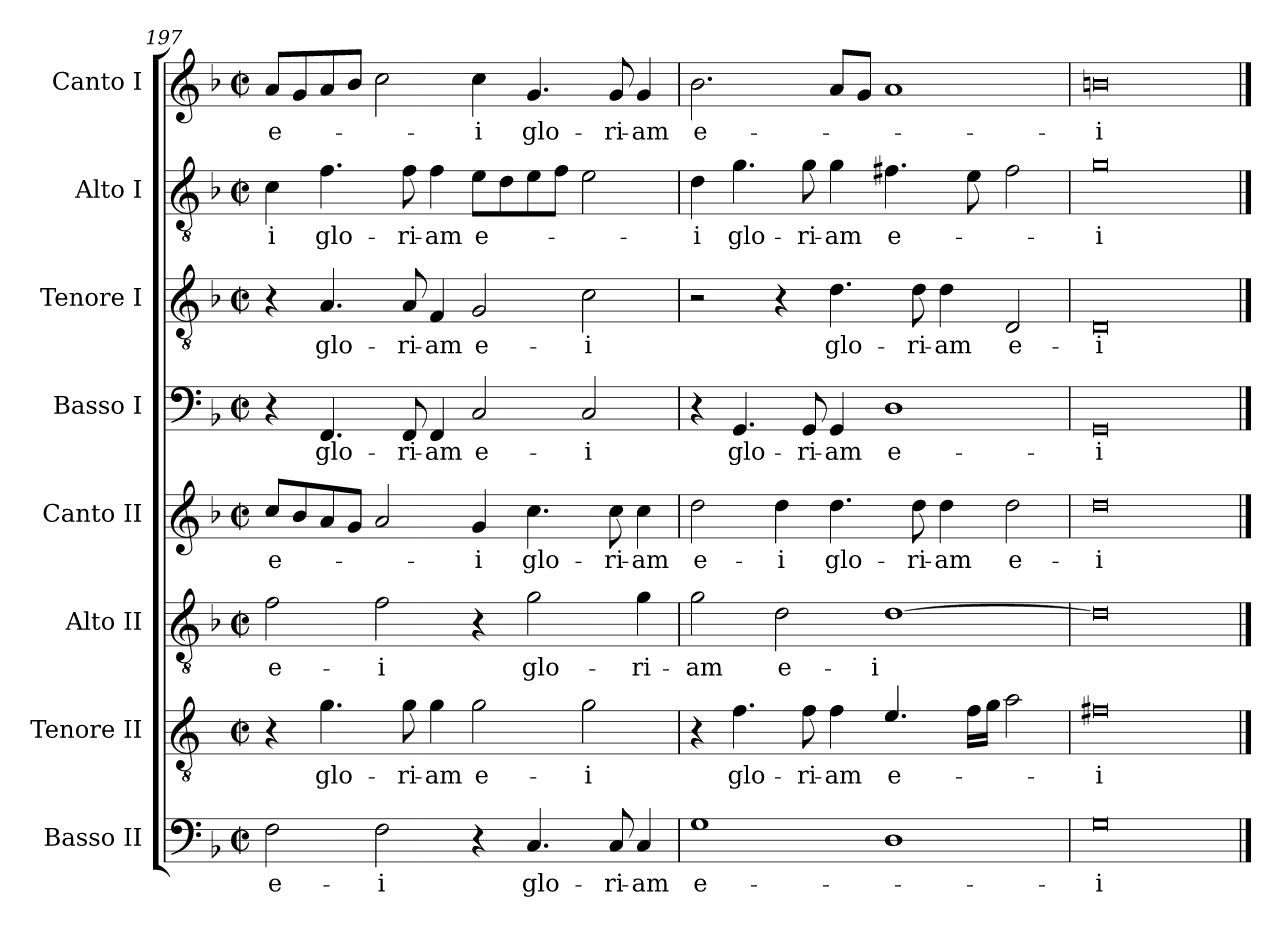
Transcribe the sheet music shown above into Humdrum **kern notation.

**kern	**text	**kern	**text	**kern	**text	**kern	**text	**kern	**text	**kern	**text	**kern	**text	**kern	**text
*part8	*part8	*part7	*part7	*part6	*part6	*part5	*part5	*part4	*part4	*part3	*part3	*part2	*part2	*part1	*part1
*staff8	*staff8	*staff7	*staff7	*staff6	*staff6	*staff5	*staff5	*staff4	*staff4	*staff3	*staff3	*staff2	*staff2	*staff1	*staff1
*I"Basso II	*	*I"Tenore II	*	*I"Alto II	*	*I"Canto II	*	*I"Basso I	*	*I"Tenore I	*	*I"Alto I	*	*I"Canto I	*
*clefF4	*	*clefGv2	*	*clefGv2	*	*clefG2	*	*clefF4	*	*clefGv2	*	*clefGv2	*	*clefG2	*
*	*	*ITrd4c7	*	*	*	*	*	*	*	*	*	*	*	*	*
*k[b-]	*	*k[b-]	*	*k[b-]	*	*k[b-]	*	*k[b-]	*	*k[b-]	*	*k[b-]	*	*k[b-]	*
*d:	*	*d:	*	*d:	*	*d:	*	*d:	*	*d:	*	*d:	*	*d:	*
*M2/2	*	*M2/2	*	*M2/2	*	*M2/2	*	*M2/2	*	*M2/2	*	*M2/2	*	*M2/2	*
*met(c|)	*	*met(c|)	*	*met(c|)	*	*met(c|)	*	*met(c|)	*	*met(c|)	*	*met(c|)	*	*met(c|)	*
=197	=197	=197	=197	=197	=197	=197	=197	=197	=197	=197	=197	=197	=197	=197	=197
!	!LO:LY:b	!	!	!	!LO:LY:b	!	!LO:LY:b	!	!	!	!	!	!LO:LY:b	!	!LO:LY:b
2F\	e-	4r	.	2f\	e-	8cc/L	e-	4r	.	4r	.	4c\	-i	8a/L	e-
.	.	.	.	.	.	8b-/	.	.	.	.	.	.	.	8g/	.
!	!	!	!LO:LY:b	!	!	!	!	!	!LO:LY:b	!	!LO:LY:b	!	!LO:LY:b	!	!
.	.	4.c\	glo-	.	.	8a/	.	4.FF/	glo-	4.A/	glo-	4.f\	glo-	8a/	.
.	.	.	.	.	.	8g/J	.	.	.	.	.	.	.	8b-/J	.
!	!LO:LY:b	!	!	!	!LO:LY:b	!	!	!	!	!	!	!	!	!	!
2F\	-i	.	.	2f\	-i	2a/	.	.	.	.	.	.	.	2cc\	.
!	!	!	!LO:LY:b	!	!	!	!	!	!LO:LY:b	!	!LO:LY:b	!	!LO:LY:b	!	!
.	.	8c\	-ri-	.	.	.	.	8FF/	-ri-	8A/	-ri-	8f\	-ri-	.	.
!	!	!	!LO:LY:b	!	!	!	!	!	!LO:LY:b	!	!LO:LY:b	!	!LO:LY:b	!	!
.	.	4c\	-am	.	.	.	.	4FF/	-am	4F/	-am	4f\	-am	.	.
!	!	!	!LO:LY:b	!	!	!	!LO:LY:b	!	!LO:LY:b	!	!LO:LY:b	!	!LO:LY:b	!	!LO:LY:b
4r	.	2c\	e-	4r	.	4g/	-i	2C/	e-	2G/	e-	8e\L	e-	4cc\	-i
.	.	.	.	.	.	.	.	.	.	.	.	8d\	.	.	.
!	!LO:LY:b	!	!	!	!LO:LY:b	!	!LO:LY:b	!	!	!	!	!	!	!	!LO:LY:b
4.C/	glo-	.	.	2g\	glo-	4.cc\	glo-	.	.	.	.	8e\	.	4.g/	glo-
.	.	.	.	.	.	.	.	.	.	.	.	8f\J	.	.	.
!	!	!	!LO:LY:b	!	!	!	!	!	!LO:LY:b	!	!LO:LY:b	!	!	!	!
.	.	2c\	-i	.	.	.	.	2C/	-i	2c\	-i	2e\	.	.	.
!	!LO:LY:b	!	!	!	!	!	!LO:LY:b	!	!	!	!	!	!	!	!LO:LY:b
8C/	-ri-	.	.	.	.	8cc\	-ri-	.	.	.	.	.	.	8g/	-ri-
!	!LO:LY:b	!	!	!	!LO:LY:b	!	!LO:LY:b	!	!	!	!	!	!	!	!LO:LY:b
4C/	-am	.	.	4g\	-ri-	4cc\	-am	.	.	.	.	.	.	4g/	-am
=198	=198	=198	=198	=198	=198	=198	=198	=198	=198	=198	=198	=198	=198	=198	=198
!	!LO:LY:b	!	!	!	!LO:LY:b	!	!LO:LY:b	!	!	!	!	!	!LO:LY:b	!	!LO:LY:b
1G	e-	4r	.	2g\	-am	2dd\	e-	4r	.	2r	.	4d\	-i	2.b-\	e-
!	!	!	!LO:LY:b	!	!	!	!	!	!LO:LY:b	!	!	!	!LO:LY:b	!	!
.	.	4.B-\	glo-	.	.	.	.	4.GG/	glo-	.	.	4.g\	glo-	.	.
!	!	!	!	!	!LO:LY:b	!	!LO:LY:b	!	!	!	!	!	!	!	!
.	.	.	.	2d\	e-	4dd\	-i	.	.	4r	.	.	.	.	.
!	!	!	!LO:LY:b	!	!	!	!	!	!LO:LY:b	!	!	!	!LO:LY:b	!	!
.	.	8B-\	-ri-	.	.	.	.	8GG/	-ri-	.	.	8g\	-ri-	.	.
!	!	!	!LO:LY:b	!	!	!	!LO:LY:b	!	!LO:LY:b	!	!LO:LY:b	!	!LO:LY:b	!	!
.	.	4B-\	-am	.	.	4.dd\	glo-	4GG/	-am	4.d\	glo-	4g\	-am	8a/L	.
.	.	.	.	.	.	.	.	.	.	.	.	.	.	8g/J	.
!	!	!	!LO:LY:b	!	!LO:LY:b	!	!	!	!LO:LY:b	!	!	!	!LO:LY:b	!	!
1D	.	4.A/	e-	[1d	-i	.	.	1D	e-	.	.	4.f#X\	e-	1a	.
!	!	!	!	!	!	!	!LO:LY:b	!	!	!	!LO:LY:b	!	!	!	!
.	.	.	.	.	.	8dd\	-ri-	.	.	8d\	-ri-	.	.	.	.
!	!	!	!	!	!	!	!LO:LY:b	!	!	!	!LO:LY:b	!	!	!	!
.	.	.	.	.	.	4dd\	-am	.	.	4d\	-am	.	.	.	.
.	.	16B-\LL	.	.	.	.	.	.	.	.	.	8e\	.	.	.
.	.	16c\JJ	.	.	.	.	.	.	.	.	.	.	.	.	.
!	!	!	!	!	!	!	!LO:LY:b	!	!	!	!LO:LY:b	!	!	!	!
.	.	2d\	.	.	.	2dd\	e-	.	.	2D/	e-	2f#\	.	.	.
=199	=199	=199	=199	=199	=199	=199	=199	=199	=199	=199	=199	=199	=199	=199	=199
!	!LO:LY:b	!	!LO:LY:b	!	!	!	!LO:LY:b	!	!LO:LY:b	!	!LO:LY:b	!	!LO:LY:b	!	!LO:LY:b
0G	-i	0Bn	-i	0d]	.	0dd	-i	0GG	-i	0D	-i	0g	-i	0bn	-i
==	==	==	==	==	==	==	==	==	==	==	==	==	==	==	==
*-	*-	*-	*-	*-	*-	*-	*-	*-	*-	*-	*-	*-	*-	*-	*-
